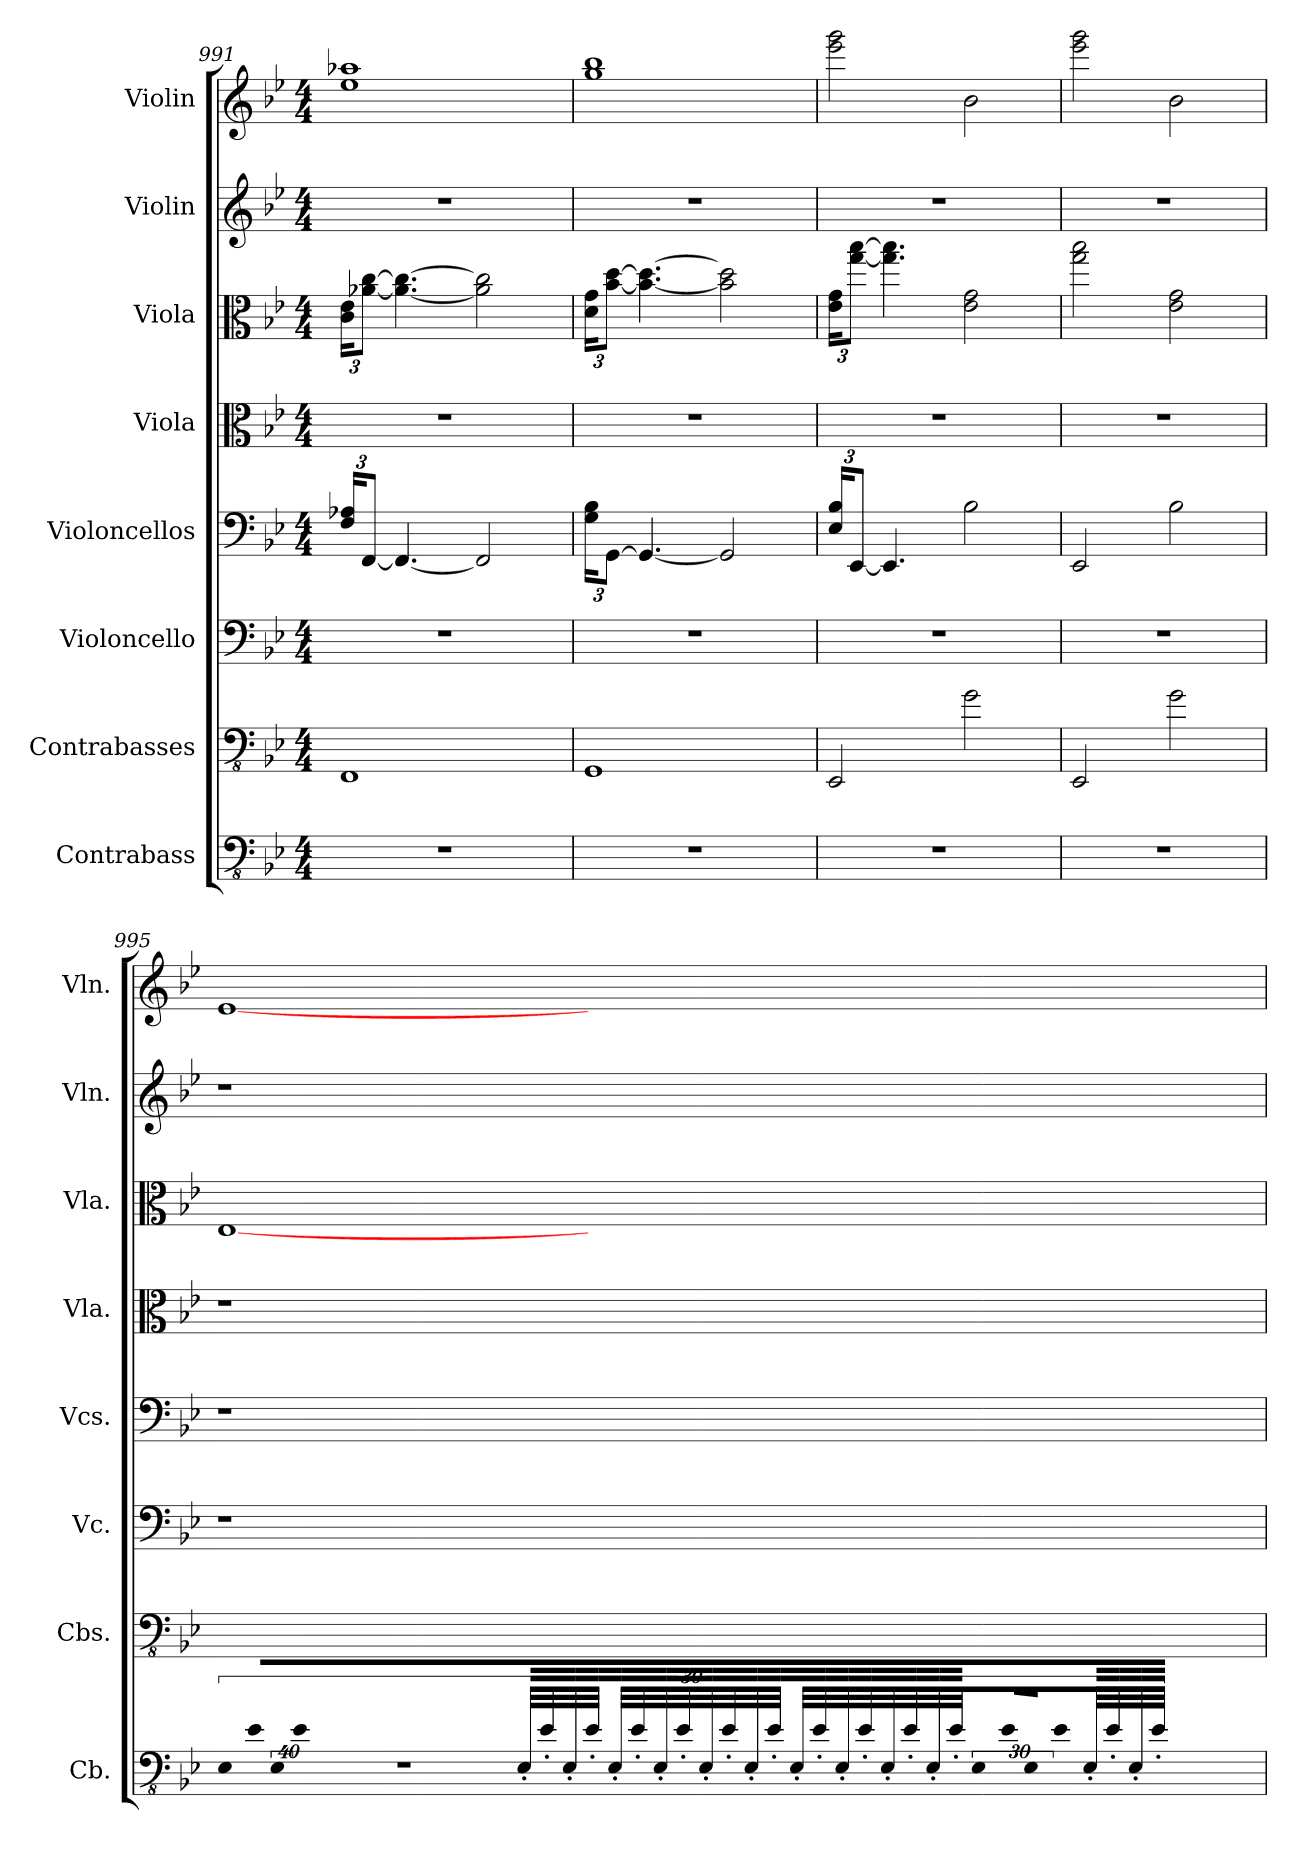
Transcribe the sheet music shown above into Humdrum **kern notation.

**kern	**kern	**kern	**kern	**kern	**kern	**kern	**kern
*part8	*part7	*part6	*part5	*part4	*part3	*part2	*part1
*staff8	*staff7	*staff6	*staff5	*staff4	*staff3	*staff2	*staff1
*I"Contrabass	*I"Contrabasses	*I"Violoncello	*I"Violoncellos	*I"Viola	*I"Viola	*I"Violin	*I"Violin
*I'Cb.	*I'Cbs.	*I'Vc.	*I'Vcs.	*I'Vla.	*I'Vla.	*I'Vln.	*I'Vln.
*clefFv4	*clefFv4	*clefF4	*clefF4	*clefC3	*clefC3	*clefG2	*clefG2
*ITrd7c12	*	*	*	*	*	*	*
*k[b-e-]	*k[b-e-]	*k[b-e-]	*k[b-e-]	*k[b-e-]	*k[b-e-]	*k[b-e-]	*k[b-e-]
*M4/4	*M4/4	*M4/4	*M4/4	*M4/4	*M4/4	*M4/4	*M4/4
*	*	*	*Xbrackettup	*	*Xbrackettup	*	*
=991	=991	=991	=991	=991	=991	=991	=991
1r	1FFF	1r	24F/ 24A-X/KL	1r	24c\ 24e-\KL	1r	1ee- 1aa-X
.	.	.	[12FF/J	.	[12a-X\ [12cc\J	.	.
.	.	.	4.FF/_	.	4.a-\_ 4.cc\_	.	.
.	.	.	2FF/]	.	2a-\] 2cc\]	.	.
=992	=992	=992	=992	=992	=992	=992	=992
1r	1GGG	1r	24G\ 24B-\KL	1r	24d\ 24g\KL	1r	1gg 1bb-
.	.	.	[12GG\J	.	[12b-\ [12dd\J	.	.
.	.	.	4.GG/_	.	4.b-\_ 4.dd\_	.	.
.	.	.	2GG/]	.	2b-\] 2dd\]	.	.
=993	=993	=993	=993	=993	=993	=993	=993
*	*	*	*	*	*	*	*MM143
1r	2EEE-/	1r	24E-/ 24B-/KL	1r	24e-\ 24g\KL	1r	2eee-\ 2ggg\
.	.	.	[12EE-/J	.	[12gg\ [12bb-\J	.	.
.	.	.	4.EE-/]	.	4.gg\] 4.bb-\]	.	.
.	2G\	.	2B-\	.	2e-\ 2g\	.	2b-\
!!LO:PB:g=z
=994	=994	=994	=994	=994	=994	=994	=994
1r	2EEE-/	1r	2EE-/	1r	2gg\ 2bb-\	1r	2eee-\ 2ggg\
.	2G\	.	2B-\	.	2e-\ 2g\	.	2b-\
!!LO:PB:g=z
=995	=995	=995	=995	=995	=995	=995	=995
!LO:N:vis=64	!	!	!	!	!	!	!
960%17EEE-/	1ryy	1r	1r	1r	[1E-	1r	[1e-
!LO:N:vis=64	!	!	!	!	!	!	!
960%17ryy	.	.	.	.	.	.	.
!LO:N:vis=64	!	!	!	!	!	!	!
960%17EE-/KLLL	.	.	.	.	.	.	.
!LO:N:vis=32	!	!	!	!	!	!	!
640%23EEE-/	.	.	.	.	.	.	.
!LO:N:vis=64	!	!	!	!	!	!	!
960%17EE-/JJJk	.	.	.	.	.	.	.
!LO:N:vis=64	!	!	!	!	!	!	!
960%17ryy	.	.	.	.	.	.	.
1r	.	.	.	.	.	.	.
.	640%639ryy	640%639ryy	640%639ryy	640%639ryy	640%639ryy	640%639ryy	640%639ryy
32EEE-'/LLL	.	.	.	.	.	.	.
32EE-'/	.	.	.	.	.	.	.
32EEE-'/	.	.	.	.	.	.	.
32EE-'/JJJ	.	.	.	.	.	.	.
32EEE-'/LLL	.	.	.	.	.	.	.
32EE-'/	.	.	.	.	.	.	.
32EEE-'/	.	.	.	.	.	.	.
32EE-'/	.	.	.	.	.	.	.
32EEE-'/	.	.	.	.	.	.	.
32EE-'/	.	.	.	.	.	.	.
32EEE-'/	.	.	.	.	.	.	.
32EE-'/JJJ	.	.	.	.	.	.	.
32EEE-'/LLL	.	.	.	.	.	.	.
32EE-'/	.	.	.	.	.	.	.
32EEE-'/	.	.	.	.	.	.	.
32EE-'/	.	.	.	.	.	.	.
32EEE-'/	.	.	.	.	.	.	.
32EE-'/	.	.	.	.	.	.	.
32EEE-'/	.	.	.	.	.	.	.
32EE-'/	.	.	.	.	.	.	.
!LO:N:vis=64	!	!	!	!	!	!	!
960%17EEE-/JJJk	.	.	.	.	.	.	.
!LO:N:vis=64	!	!	!	!	!	!	!
960%17ryy	.	.	.	.	.	.	.
!LO:N:vis=64	!	!	!	!	!	!	!
960%17EE-/LLLL	.	.	.	.	.	.	.
!LO:N:vis=64	!	!	!	!	!	!	!
960%17EEE-/JJJJ	.	.	.	.	.	.	.
!LO:N:vis=64	!	!	!	!	!	!	!
960%17ryy	.	.	.	.	.	.	.
!LO:N:vis=64	!	!	!	!	!	!	!
960%17EE-\	.	.	.	.	.	.	.
!LO:N:vis=64	!	!	!	!	!	!	!
960%17ryy	.	.	.	.	.	.	.
32EEE-'/LLL	.	.	.	.	.	.	.
32EE-'/	.	.	.	.	.	.	.
32EEE-'/	.	.	.	.	.	.	.
32EE-'/JJJ	.	.	.	.	.	.	.
=	=	=	=	=	=	=	=
*-	*-	*-	*-	*-	*-	*-	*-
